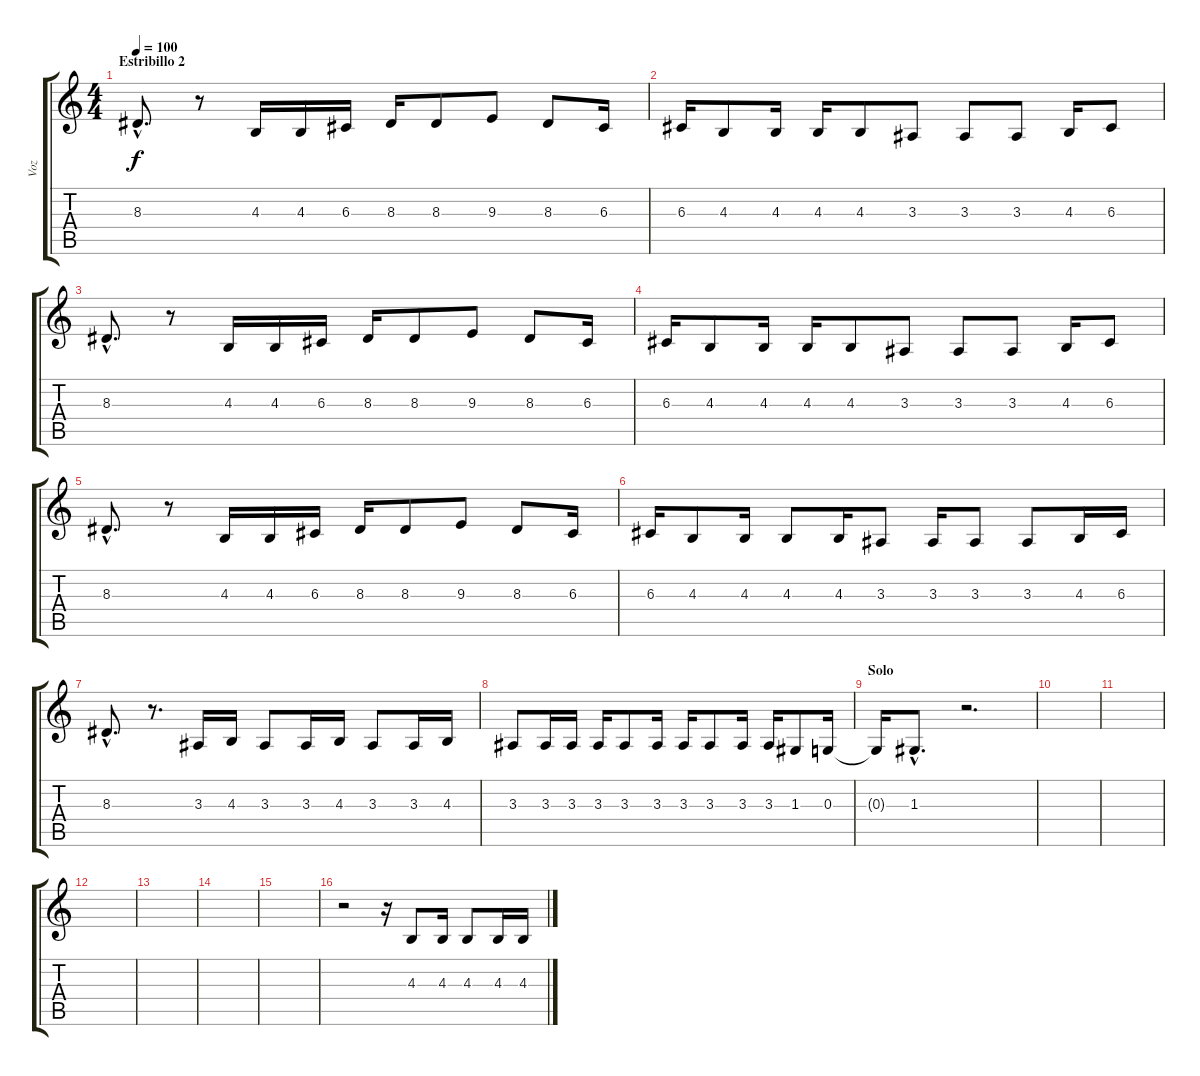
\track ("Voz" "Voz") {instrument oboe}
\staff {score tabs}
\tuning (E4 B3 G3 D3 A2 E2) {hide}
\ts (4 4)
\section ("" "Estribillo 2")
\tempo 100
\clef g2
\ks c
8.3{hac}.8{d dy f} r.8 4.3.16 4.3.16 6.3.16 8.3.16 8.3.8 9.3.8 8.3.8 6.3.16 |
6.3.16 4.3.8 4.3.16 4.3.16 4.3.8 3.3.8 3.3.8 3.3.8 4.3.16 6.3.8 |
8.3{hac}.8{d} r.8 4.3.16 4.3.16 6.3.16 8.3.16 8.3.8 9.3.8 8.3.8 6.3.16 |
6.3.16 4.3.8 4.3.16 4.3.16 4.3.8 3.3.8 3.3.8 3.3.8 4.3.16 6.3.8 |
8.3{hac}.8{d} r.8 4.3.16 4.3.16 6.3.16 8.3.16 8.3.8 9.3.8 8.3.8 6.3.16 |
6.3.16 4.3.8 4.3.16 4.3.8 4.3.16 3.3.8 3.3.16 3.3.8 3.3.8 4.3.16 6.3.16 |
8.3{hac}.8{d} r.8{d} 3.3.16 4.3.16 3.3.8 3.3.16 4.3.16 3.3.8 3.3.16 4.3.16 |
3.3.8 3.3.16 3.3.16 3.3.16 3.3.8 3.3.16 3.3.16 3.3.8 3.3.16 3.3.16 1.3.8 0.3.16 |
\section ("" "Solo")
0.3{t}.16 1.3{hac}.8{d} r.2{d} |
|
|
|
|
|
|
r.2 r.16 4.3.8 4.3.16 4.3.8 4.3.16 4.3.16
